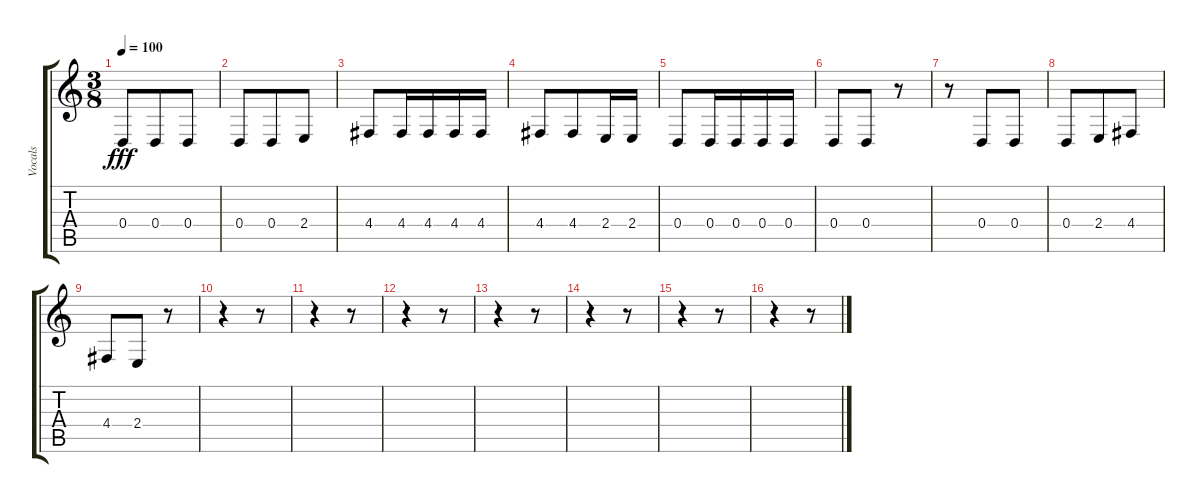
\track ("Vocals" "Vocals") {instrument altosax}
\staff {score tabs}
\tuning (E4 B3 G3 D3 A2 E2) {hide}
\ts (3 8)
\tempo 100
\clef g2
\ks c
0.4.8{dy fff} 0.4.8 0.4.8 |
0.4.8 0.4.8 2.4.8 |
4.4.8 4.4.16 4.4.16 4.4.16 4.4.16 |
4.4.8 4.4.8 2.4.16 2.4.16 |
0.4.8 0.4.16 0.4.16 0.4.16 0.4.16 |
0.4.8 0.4.8 r.8 |
r.8 0.4.8 0.4.8 |
0.4.8 2.4.8 4.4.8 |
4.4.8 2.4.8 r.8 |
r.4 r.8 |
r.4 r.8 |
r.4 r.8 |
r.4 r.8 |
r.4 r.8 |
r.4 r.8 |
r.4 r.8
